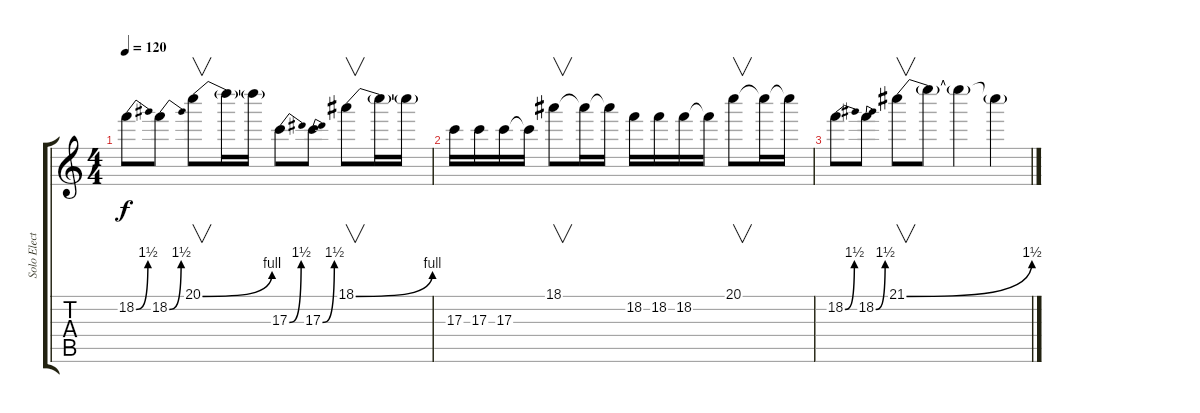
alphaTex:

\track ("Solo Electric Guitar" "Solo Elect") {instrument distortionguitar}
\staff {score tabs}
\tuning (E4 B3 G3 D3 A2 E2) {hide}
\ts (4 4)
\tempo 120
\clef g2
\ks c
18.2{be (bend 0 0 60 6)}.8{dy f} 18.2{be (bend 0 0 60 6)}.8 20.1{be (bend 0 0 60 4)}.8{v} 20.1{t}.16 20.1{t}.16 17.3{be (bend 0 0 60 6)}.8 17.3{be (bend 0 0 60 6)}.8 18.1{be (bend 0 0 60 4)}.8{v} 18.1{t}.16 18.1{t}.16 |
17.3.16 17.3.16 17.3.16 17.3{t}.16 18.1.8{v} 18.1{t}.16 18.1{t}.16 18.2.16 18.2.16 18.2.16 18.2{t}.16 20.1.8{v} 20.1{t}.16 20.1{t}.16 |
18.2{be (bend 0 0 60 6)}.8 18.2{be (bend 0 0 60 6)}.8 21.1{be (bend 0 0 60 6)}.8{v} 21.1{t}.8 21.1{t}.4 21.1{t}.4
